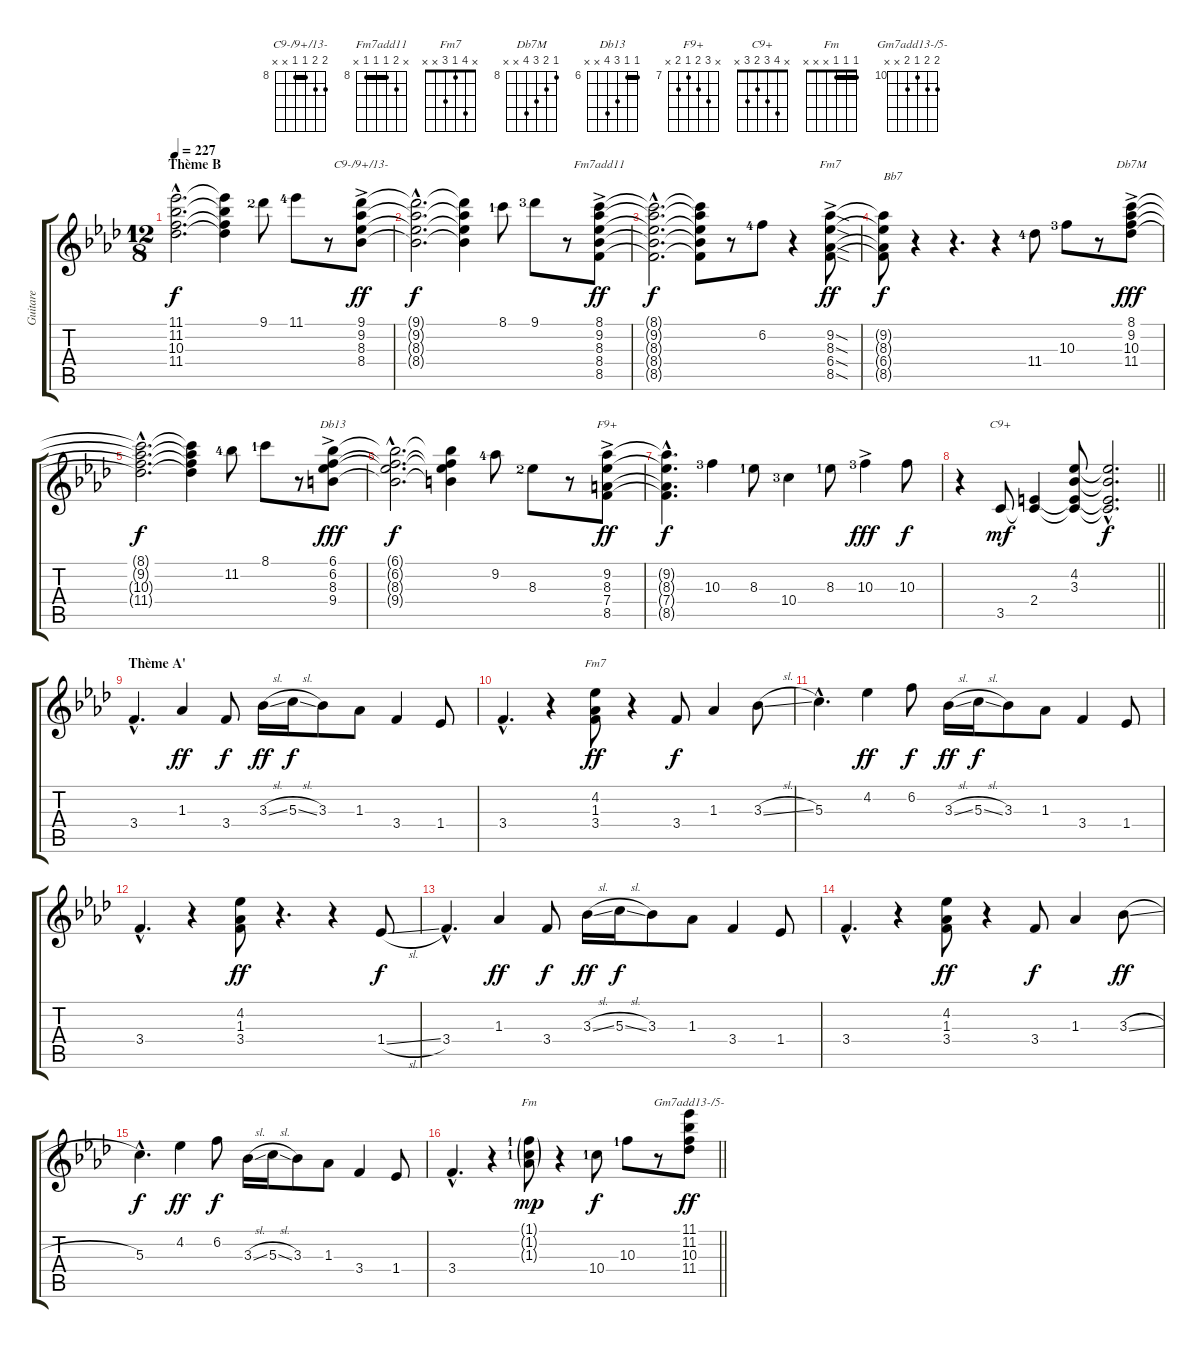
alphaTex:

\track ("Guitare" "Guitare") {instrument electricguitarjazz}
\staff {score tabs}
\tuning (E4 B3 G3 D3 A2 E2) {hide}
\chord ("C9-/9+/13-" 9 9 8 8 x x) {firstfret 8 barre 8}
\chord ("Fm7add11" x 9 8 8 8 x) {firstfret 8 barre 8}
\chord ("Fm7" x 9 8 6 8 x) {firstfret 6}
\chord ("Db7M" 8 9 10 11 x x) {firstfret 8}
\chord ("Db13" 6 6 8 9 x x) {firstfret 6 barre 6}
\chord ("F9+" x 9 8 7 8 x) {firstfret 7}
\chord ("C9+" x 4 3 2 3 x)
\chord ("Fm7" x 4 1 3 x x)
\chord ("Fm" 1 1 1 x x x) {barre 1}
\chord ("Gm7add13-/5-" 11 11 10 11 x x) {firstfret 10}
\ts (12 8)
\section ("" "Thème B")
\tempo 227
\clef g2
\ks fminor
(11.1{hac t} 11.2{hac t} 10.3{hac t} 11.4{hac t}).2{d dy f volume 11 balance 4 instrument electricguitarjazz} (11.1{t} 11.2{t} 10.3{t} 11.4{t}).4 9.1{lf 3}.8 11.1{lf 5}.8 r.8 (9.1{ac} 9.2 8.3 8.4).8{ch "C9-/9+/13-" dy ff} |
(9.1{hac t} 9.2{hac t} 8.3{hac t} 8.4{hac t}).2{d dy f} (9.1{t} 9.2{t} 8.3{t} 8.4{t}).4 8.1{lf 2}.8 9.1{lf 4}.8 r.8 (8.1 9.2{ac} 8.3 8.4 8.5).8{ch "Fm7add11" dy ff} |
(8.1{hac t} 9.2{hac t} 8.3{hac t} 8.4{hac t} 8.5{hac t}).2{d dy f} (8.1{t} 9.2{t} 8.3{t} 8.4{t} 8.5{t}).8 r.8 6.2{lf 5}.8 r.4 (9.2{sod ac} 8.3{sod} 6.4{sod} 8.5{sod}).8{ch "Fm7" dy ff} |
(9.2{t} 8.3{t} 6.4{t} 8.5{t}).8{txt "Bb7" dy f} r.4 r.4{d} r.4 11.4{lf 5}.8 10.3{lf 4}.8 r.8 (8.1{ac} 9.2 10.3 11.4).8{ch "Db7M" dy fff} |
(8.1{hac t} 9.2{hac t} 10.3{hac t} 11.4{hac t}).2{d dy f} (8.1{t} 9.2{t} 10.3{t} 11.4{t}).4 11.2{lf 5}.8 8.1{lf 2}.8 r.8 (6.1{ac} 6.2 8.3 9.4).8{ch "Db13" dy fff} |
(6.1{hac t} 6.2{hac t} 8.3{hac t} 9.4{hac t}).2{d dy f} (6.1{t} 6.2{t} 8.3{t} 9.4{t}).4 9.2{lf 5}.8 8.3{lf 3}.8 r.8 (9.2{ac} 8.3 7.4 8.5).8{ch "F9+" dy ff} |
(9.2{hac t} 8.3{hac t} 7.4{hac t} 8.5{hac t}).4{d dy f} 10.3{lf 4}.4 8.3{lf 2}.8 10.4{lf 4}.4 8.3{lf 2}.8 10.3{ac lf 4}.4{dy fff} 10.3.8{dy f} |
\barLineRight lightlight
r.4 3.5.8{ch "C9+" dy mf} (2.4 3.5{t}).4 (4.2 3.3 2.4{t} 3.5{t}).8 (4.2{hac t} 3.3{hac t} 2.4{hac t} 3.5{hac t}).2{d dy f} |
\section ("" "Thème A'")
3.4{hac}.4{d volume 13 balance 4} 1.3.4{dy ff} 3.4.8{dy f} 3.3{sl}.16{dy ff} 5.3{sl}.16{dy f} 3.3.8 1.3.8 3.4.4 1.4.8 |
3.4{hac}.4{d} r.4 (4.2 1.3 3.4).8{ch "Fm7" dy ff} r.4 3.4.8{dy f} 1.3.4 3.3{sl}.8 |
5.3{hac}.4{d} 4.2.4{dy ff} 6.2.8{dy f} 3.3{sl}.16{dy ff} 5.3{sl}.16{dy f} 3.3.8 1.3.8 3.4.4 1.4.8 |
3.4{hac}.4{d} r.4 (4.2 1.3 3.4).8{dy ff} r.4{d} r.4 1.4{sl}.8{dy f} |
3.4{hac}.4{d} 1.3.4{dy ff} 3.4.8{dy f} 3.3{sl}.16{dy ff} 5.3{sl}.16{dy f} 3.3.8 1.3.8 3.4.4 1.4.8 |
3.4{hac}.4{d} r.4 (4.2 1.3 3.4).8{dy ff} r.4 3.4.8{dy f} 1.3.4 3.3{sl}.8{dy ff} |
5.3{hac}.4{d dy f} 4.2.4{dy ff} 6.2.8{dy f} 3.3{sl}.16 5.3{sl}.16 3.3.8 1.3.8 3.4.4 1.4.8 |
\barLineRight lightlight
3.4{hac}.4{d} r.4 (1.1{g lf 2} 1.2{g lf 2} 1.3{g}).8{ch "Fm" dy mp} r.4 10.4{lf 2}.8{dy f} 10.3{lf 2}.8 r.8 (11.1 11.2 10.3 11.4).8{ch "Gm7add13-/5-" dy ff volume 12 balance 4 instrument electricguitarjazz}
